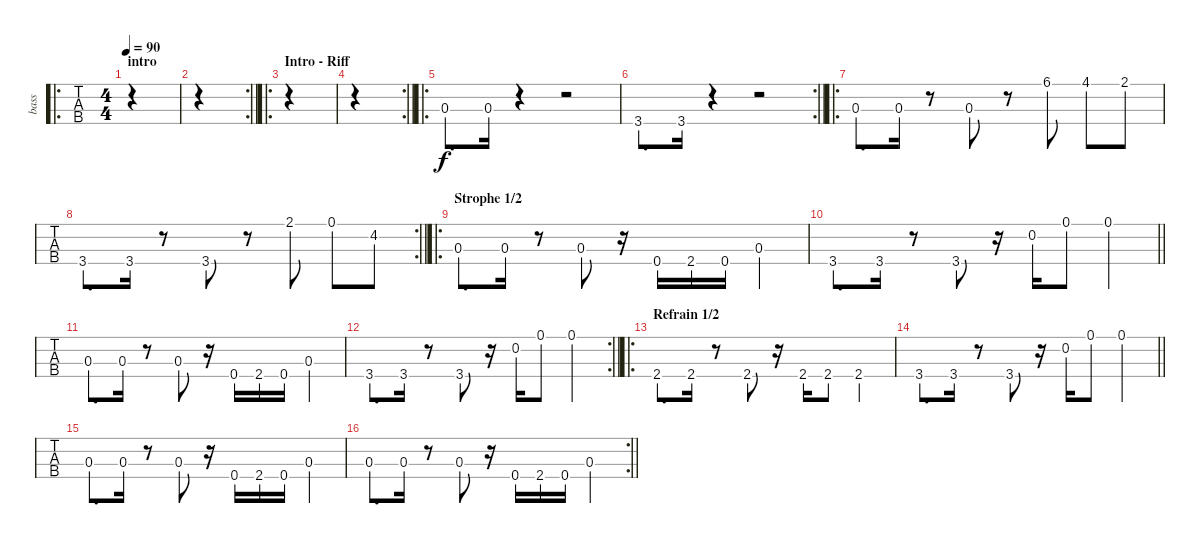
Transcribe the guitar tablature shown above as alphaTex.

\track ("bass" "bass") {instrument electricbassfinger}
\staff {tabs}
\tuning (G2 D2 A1 E1) {hide}
\ro
\ts (4 4)
\section ("" "intro")
\tempo 90
\clef f4
\ks c
|
\rc 2
\barLineRight lightlight
|
\ro
\section ("" "Intro - Riff")
|
\rc 2
\barLineRight lightlight
|
\ro
0.3.8{d} 0.3.16 r.4 r.2 |
\rc 2
\barLineRight lightlight
3.4.8{d} 3.4.16 r.4 r.2 |
\ro
0.3.8{d} 0.3.16 r.8 0.3.8 r.8 6.1.8 4.1.8 2.1.8 |
\rc 2
\barLineRight lightlight
3.4.8{d} 3.4.16 r.8 3.4.8 r.8 2.1.8 0.1.8 4.2.8 |
\ro
\section ("" "Strophe 1/2")
0.3.8{d} 0.3.16 r.8 0.3.8 r.16 0.4.16 2.4.16 0.4.16 0.3.4 |
\barLineRight lightlight
3.4.8{d} 3.4.16 r.8 3.4.8 r.16 0.2.16 0.1.8 0.1.4 |
0.3.8{d} 0.3.16 r.8 0.3.8 r.16 0.4.16 2.4.16 0.4.16 0.3.4 |
\rc 2
\barLineRight lightlight
3.4.8{d} 3.4.16 r.8 3.4.8 r.16 0.2.16 0.1.8 0.1.4 |
\ro
\section ("" "Refrain 1/2")
2.4.8{d} 2.4.16 r.8 2.4.8 r.16 2.4.16 2.4.8 2.4.4 |
\barLineRight lightlight
3.4.8{d} 3.4.16 r.8 3.4.8 r.16 0.2.16 0.1.8 0.1.4 |
0.3.8{d} 0.3.16 r.8 0.3.8 r.16 0.4.16 2.4.16 0.4.16 0.3.4 |
\rc 2
\barLineRight lightlight
0.3.8{d} 0.3.16 r.8 0.3.8 r.16 0.4.16 2.4.16 0.4.16 0.3.4
